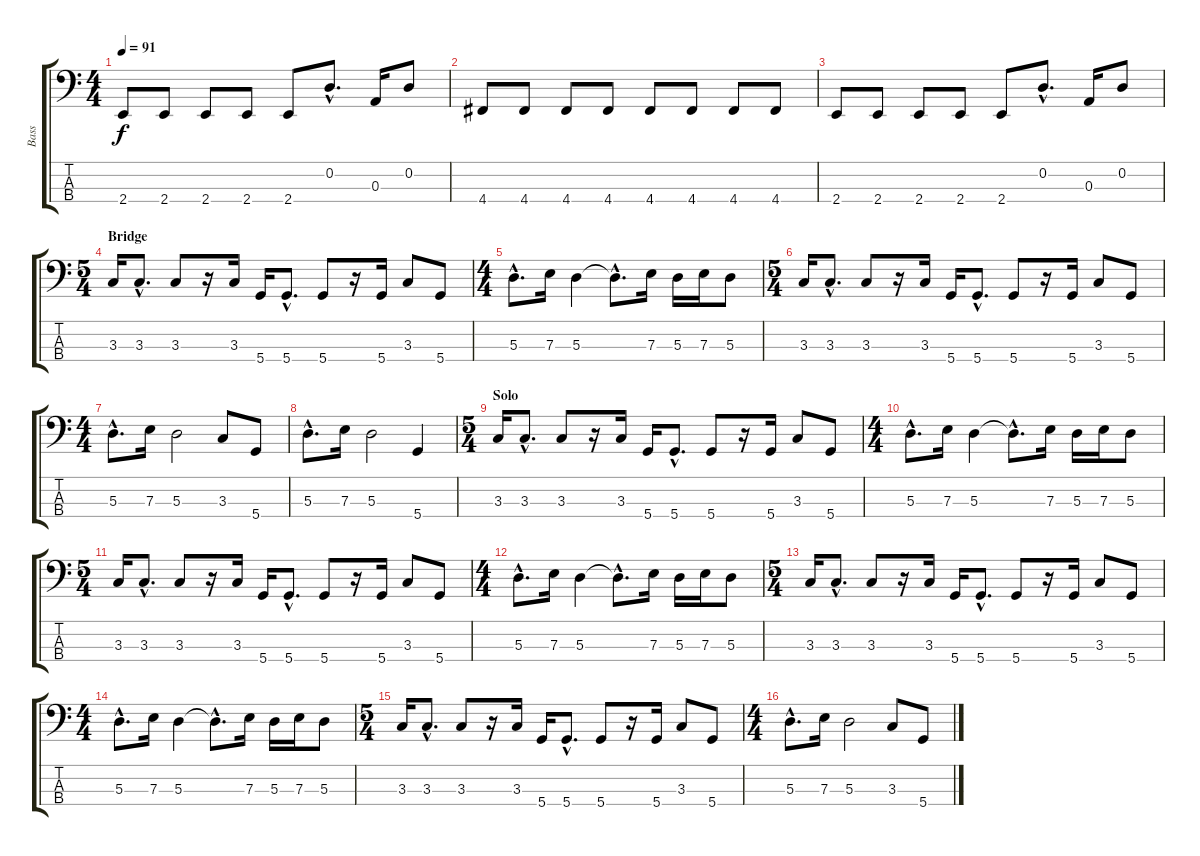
\track ("Bass" "Bass") {instrument electricbasspick}
\staff {score tabs}
\tuning (G2 D2 A1 D1) {hide}
\ts (4 4)
\tempo 91
\clef f4
\ks c
2.4.8{dy f} 2.4.8 2.4.8 2.4.8 2.4.8 0.2{hac}.8{d} 0.3.16 0.2.8 |
4.4.8 4.4.8 4.4.8 4.4.8 4.4.8 4.4.8 4.4.8 4.4.8 |
2.4.8 2.4.8 2.4.8 2.4.8 2.4.8 0.2{hac}.8{d} 0.3.16 0.2.8 |
\ts (5 4)
\section ("" "Bridge")
3.3.16 3.3{hac}.8{d} 3.3.8 r.16 3.3.16 5.4.16 5.4{hac}.8{d} 5.4.8 r.16 5.4.16 3.3.8 5.4.8 |
\ts (4 4)
5.3{hac}.8{d} 7.3.16 5.3.4 5.3{hac t}.8{d} 7.3.16 5.3.16 7.3.16 5.3.8 |
\ts (5 4)
3.3.16 3.3{hac}.8{d} 3.3.8 r.16 3.3.16 5.4.16 5.4{hac}.8{d} 5.4.8 r.16 5.4.16 3.3.8 5.4.8 |
\ts (4 4)
5.3{hac}.8{d} 7.3.16 5.3.2 3.3.8 5.4.8 |
5.3{hac}.8{d} 7.3.16 5.3.2 5.4.4 |
\ts (5 4)
\section ("" "Solo")
3.3.16 3.3{hac}.8{d} 3.3.8 r.16 3.3.16 5.4.16 5.4{hac}.8{d} 5.4.8 r.16 5.4.16 3.3.8 5.4.8 |
\ts (4 4)
5.3{hac}.8{d} 7.3.16 5.3.4 5.3{hac t}.8{d} 7.3.16 5.3.16 7.3.16 5.3.8 |
\ts (5 4)
3.3.16 3.3{hac}.8{d} 3.3.8 r.16 3.3.16 5.4.16 5.4{hac}.8{d} 5.4.8 r.16 5.4.16 3.3.8 5.4.8 |
\ts (4 4)
5.3{hac}.8{d} 7.3.16 5.3.4 5.3{hac t}.8{d} 7.3.16 5.3.16 7.3.16 5.3.8 |
\ts (5 4)
3.3.16 3.3{hac}.8{d} 3.3.8 r.16 3.3.16 5.4.16 5.4{hac}.8{d} 5.4.8 r.16 5.4.16 3.3.8 5.4.8 |
\ts (4 4)
5.3{hac}.8{d} 7.3.16 5.3.4 5.3{hac t}.8{d} 7.3.16 5.3.16 7.3.16 5.3.8 |
\ts (5 4)
3.3.16 3.3{hac}.8{d} 3.3.8 r.16 3.3.16 5.4.16 5.4{hac}.8{d} 5.4.8 r.16 5.4.16 3.3.8 5.4.8 |
\ts (4 4)
5.3{hac}.8{d} 7.3.16 5.3.2 3.3.8 5.4.8
